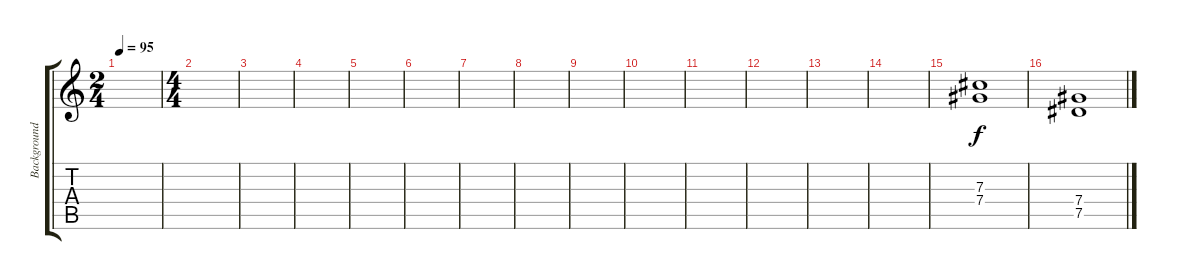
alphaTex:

\track ("Background guitar" "Background") {instrument overdrivenguitar}
\staff {score tabs}
\tuning (Eb4 Bb3 Gb3 Db3 Ab2 Db2) {hide}
\ts (2 4)
\tempo 95
\clef g2
\ks c
|
\ts (4 4)
|
|
|
|
|
|
|
|
|
|
|
|
|
(7.3 7.4).1 |
(7.4 7.5).1
